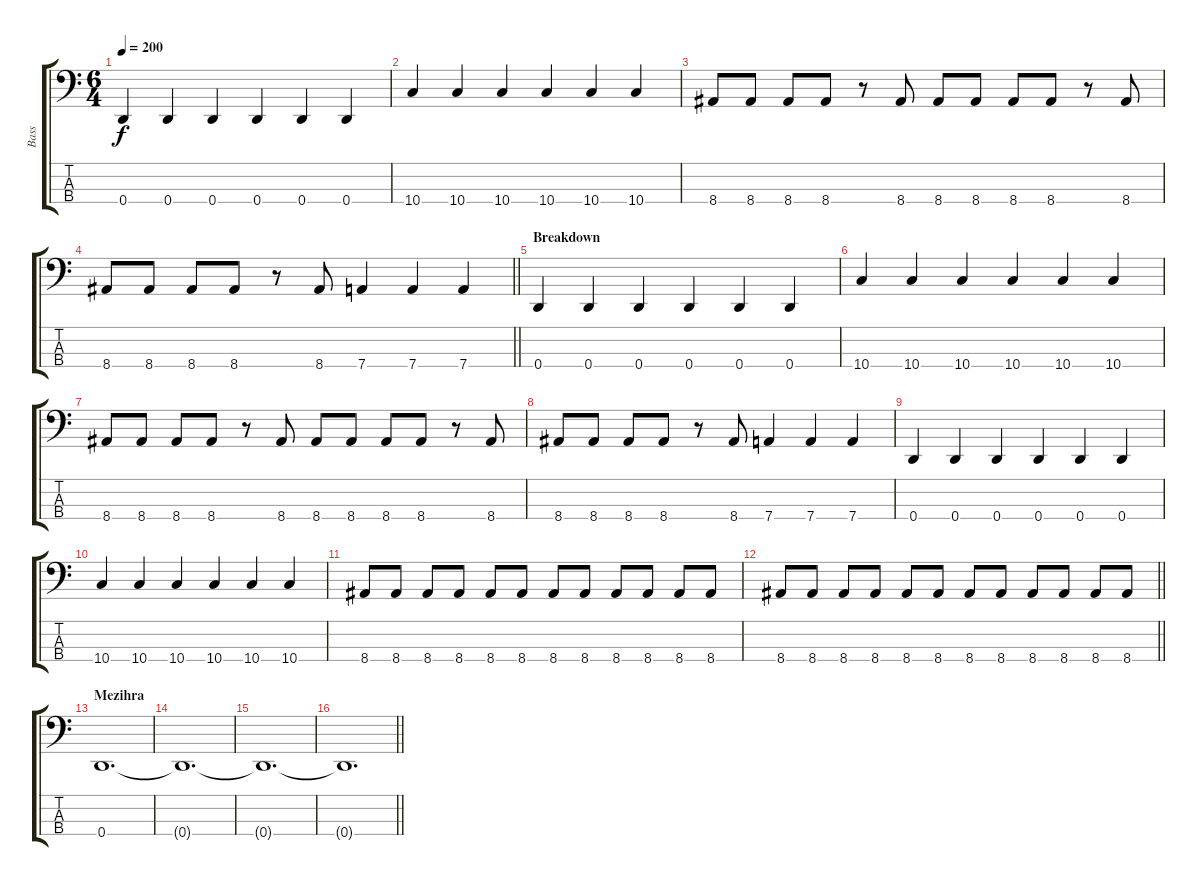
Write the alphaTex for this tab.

\track ("Bass" "Bass") {instrument electricbasspick}
\staff {score tabs}
\tuning (G2 D2 A1 D1) {hide}
\ts (6 4)
\tempo 200
\clef f4
\ks c
0.4.4{dy f} 0.4.4 0.4.4 0.4.4 0.4.4 0.4.4 |
10.4.4 10.4.4 10.4.4 10.4.4 10.4.4 10.4.4 |
8.4.8 8.4.8 8.4.8 8.4.8 r.8 8.4.8 8.4.8 8.4.8 8.4.8 8.4.8 r.8 8.4.8 |
\barLineRight lightlight
8.4.8 8.4.8 8.4.8 8.4.8 r.8 8.4.8 7.4.4 7.4.4 7.4.4 |
\section ("" "Breakdown")
0.4.4 0.4.4 0.4.4 0.4.4 0.4.4 0.4.4 |
10.4.4 10.4.4 10.4.4 10.4.4 10.4.4 10.4.4 |
8.4.8 8.4.8 8.4.8 8.4.8 r.8 8.4.8 8.4.8 8.4.8 8.4.8 8.4.8 r.8 8.4.8 |
8.4.8 8.4.8 8.4.8 8.4.8 r.8 8.4.8 7.4.4 7.4.4 7.4.4 |
0.4.4 0.4.4 0.4.4 0.4.4 0.4.4 0.4.4 |
10.4.4 10.4.4 10.4.4 10.4.4 10.4.4 10.4.4 |
8.4.8 8.4.8 8.4.8 8.4.8 8.4.8 8.4.8 8.4.8 8.4.8 8.4.8 8.4.8 8.4.8 8.4.8 |
\barLineRight lightlight
8.4.8 8.4.8 8.4.8 8.4.8 8.4.8 8.4.8 8.4.8 8.4.8 8.4.8 8.4.8 8.4.8 8.4.8 |
\section ("" "Mezihra")
0.4.1{d} |
0.4{t}.1{d} |
0.4{t}.1{d} |
\barLineRight lightlight
0.4{t}.1{d}
